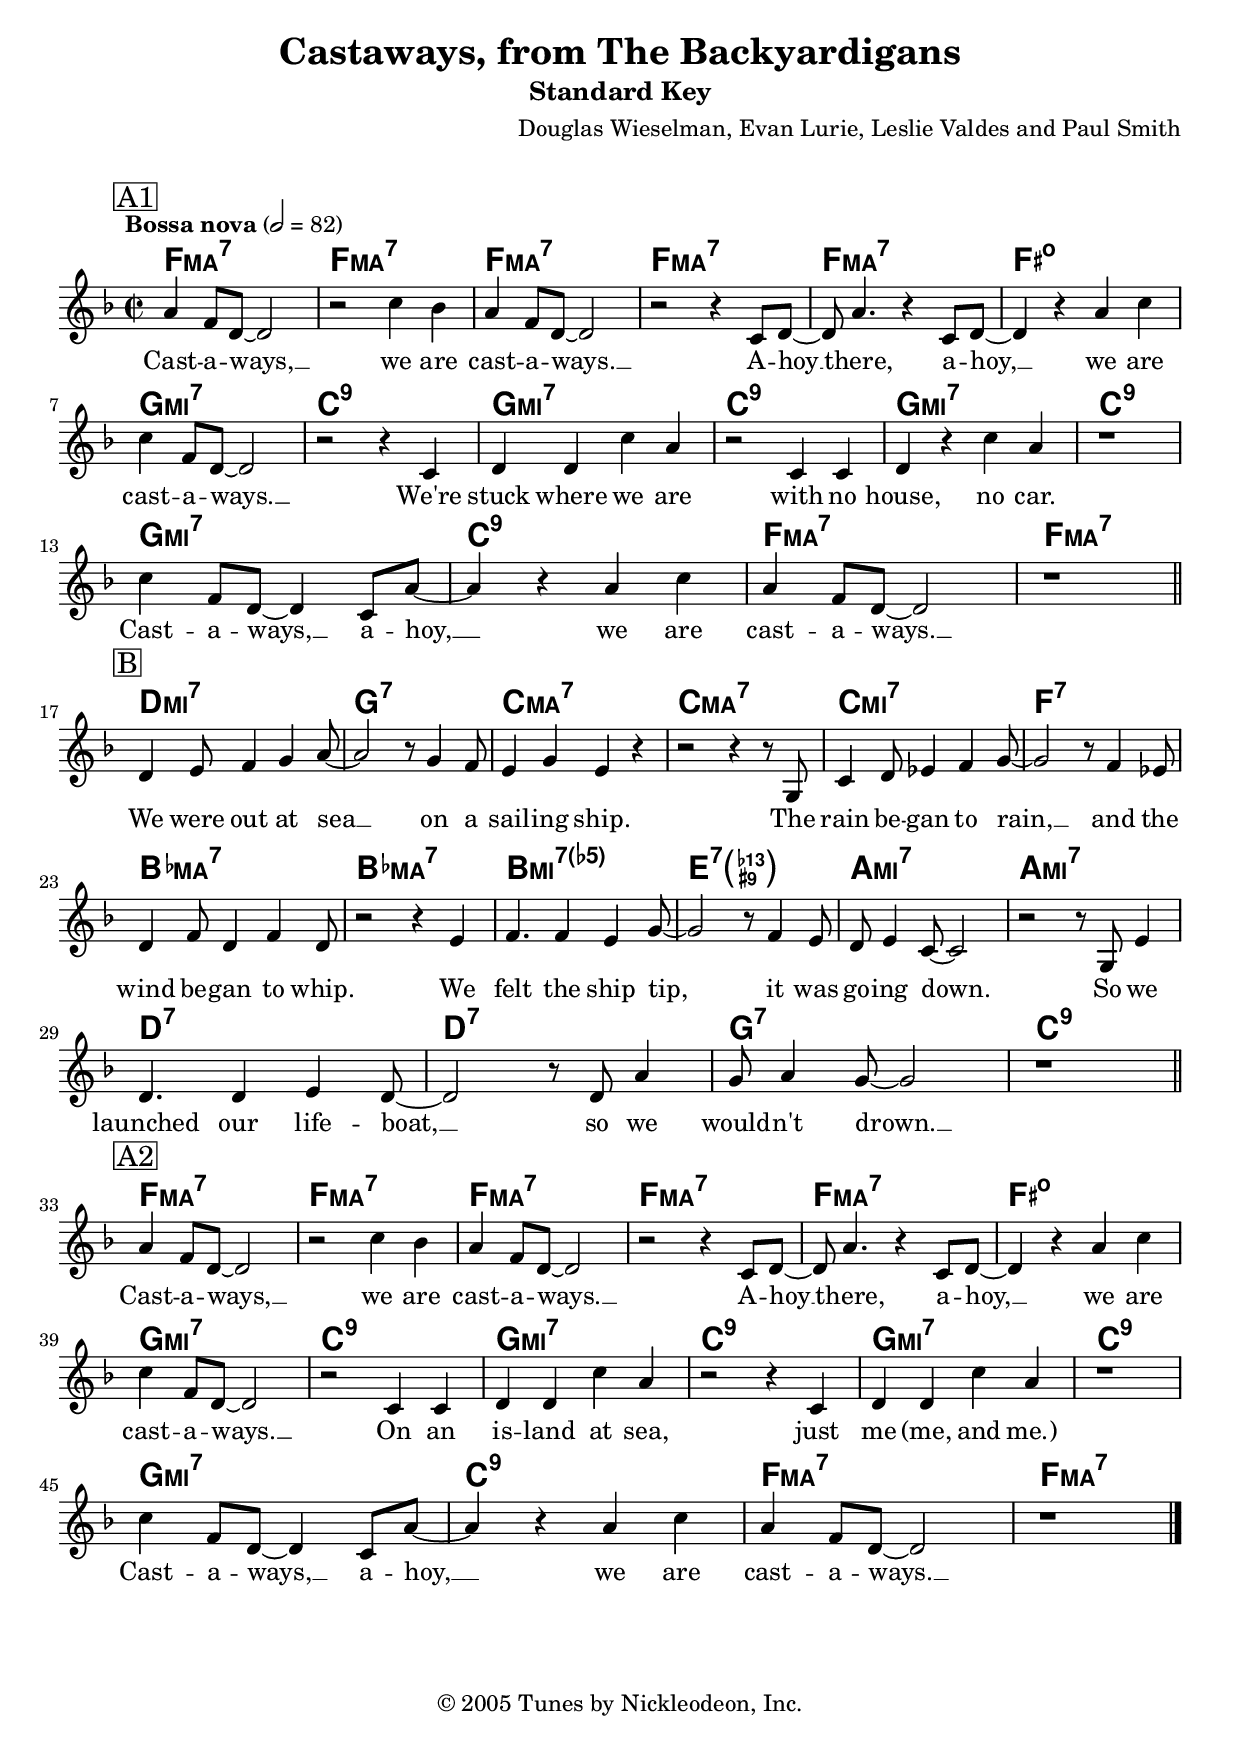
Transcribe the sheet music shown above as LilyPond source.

\version "2.24.0"

\include "english.ly"

instrument = "Standard Key"
whatKey = f
whatClef = "treble"

%% -*- Mode: LilyPond -*-

\include "lead-sheets.ily"

\header {
  title = "Castaways, from The Backyardigans"
  subtitle = \instrument
  composer = "Douglas Wieselman, Evan Lurie, Leslie Valdes and Paul Smith"
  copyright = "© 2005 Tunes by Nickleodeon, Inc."
}

refrainLyrics = \lyricmode {
Cast -- a -- ways, __ we are cast -- a -- ways. __
A -- hoy __ there, a -- hoy, __ we are cast -- a -- ways. __
We're stuck where we are
with no house, no car.
Cast -- a -- ways, __ a -- hoy, __ we are cast -- a -- ways. __
We were out at sea __ on a sail -- ing ship.
The rain be -- gan to rain, __ and the wind be -- gan to whip.
We felt the ship tip, it was go -- ing down.
So we launched our life -- boat, __ so we would -- n't drown. __
Cast -- a -- ways, __ we are cast -- a -- ways. __
A -- hoy __ there, a -- hoy, __ we are cast -- a -- ways. __
On an is -- land at sea,
just me (me, and me.)
Cast -- a -- ways, __ a -- hoy, __ we are cast -- a -- ways. __
}

refrainChords = \chordmode {
  f1:maj7 f1:maj7 f1:maj7 f1:maj7 f1:maj7 fs1:dim7
  g1:m7 c1:9 g1:m7 c1:9 g1:m7 c1:9 g1:m7 c1:9
  f1:maj7 f1:maj7
  
  d1:m7 g1:7 c1:maj7 c1:maj7
  c1:m7 f1:7 bf1:maj7 bf1:maj7
  
  b1:m7.5- e1:7.13-.9+ a1:m7 a1:m7
  d1:7 d1:7 g1:7 c1:9

  f1:maj7 f1:maj7 f1:maj7 f1:maj7 f1:maj7 fs1:dim7
  g1:m7 c1:9 g1:m7 c1:9 g1:m7 c1:9 g1:m7 c1:9
  f1:maj7 f1:maj7
}

refrainKey = f

refrainMelody = \relative f' {
  \time 2/2
  \key \refrainKey \major
  \clef \whatClef
  \tempo "Bossa nova" 2 = 82
  
  \mark \markup{ \box "A1" }
  
  a4 f8 d8~ d2 | r2 c'4 bf4 | a4 f8 d8~ d2 |
  r2 r4 c8 d8~ | d8 a'4. r4 c,8 d8~ | d4 r4 a'4 c4 |
  \break
  c4 f,8 d8~ d2 | r2 r4 c4 |
  
  d4 d4 c'4 a4 |
  r2 c,4 c4 | d4 r4 c'4 a4 | r1 |
  \break
  c4 f,8 d8~ d4 c8 a'8~ | a4 r4 a4 c4 | a4 f8 d8~ d2 |
  r 1 |
  
  \bar "||"
  \break

  \mark \markup{ \box "B" }
  
  d4 e8 f4 g4 a8~ | a2 r8 g4 f8 |
  e4 g4 e4 r4 | r2 r4 r8 g,8 | c4 d8 ef4 f4 g8~ |
  g2 r8 f4 ef8 |
  \break
  d4 f8 d4 f4 d8 | r2 r4 e4 |
  f4. f4 e4 g8~ | g2 r8 f4 e8 | d8 e4 c8~ c2 |
  r2 r8 g8 e'4 |
  \break
  d4. d4 e4 d8~ | d2 r8 d8 a'4 |
  g8 a4 g8~ g2 | r1 |
  

  \bar "||"
  \break

  \mark \markup{ \box "A2" }

  a4 f8 d8~ d2 | r2 c'4 bf4 | a4 f8 d8~ d2 |
  r2 r4 c8 d8~ | d8 a'4. r4 c,8 d8~ | d4 r4 a'4 c4 |
  \break
  c4 f,8 d8~ d2 | r2 c4 c4 |
  
  d4 d4 c'4 a4 |
  r2 r4 c,4 | d4 d4 c'4 a4 | r1 |
  \break
  c4 f,8 d8~ d4 c8 a'8~ | a4 r4 a4 c4 | a4 f8 d8~ d2 |
  r 1 |
  
  \bar "|."
}

\include "paper.ily"

\markup {
  % Leave a gap after the header
  \vspace #1
}

\include "refrain.ily"

